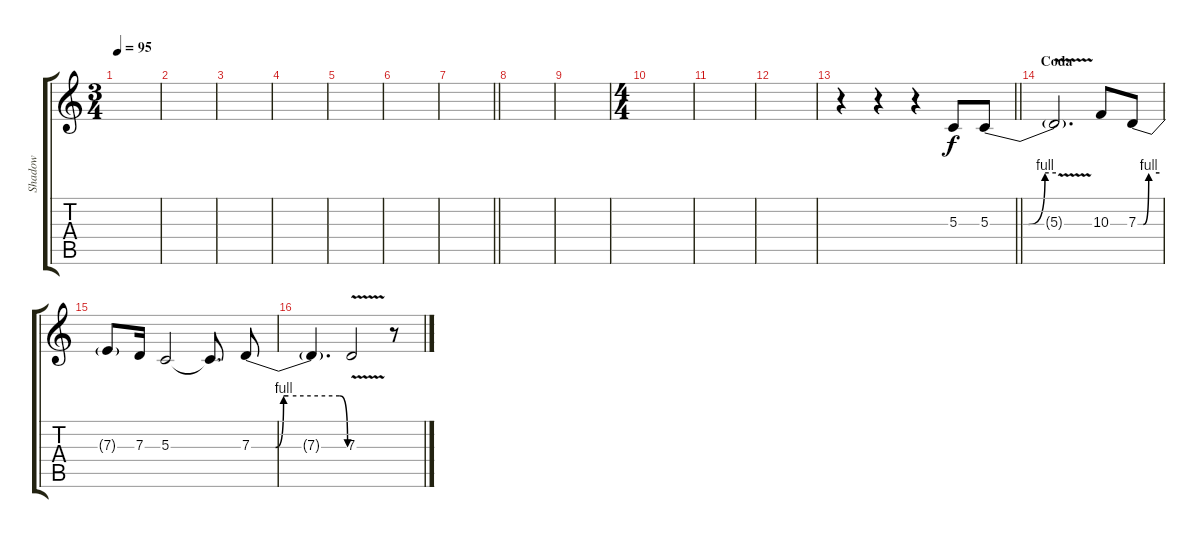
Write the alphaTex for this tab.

\track ("Shadow" "Shadow") {instrument clarinet}
\staff {score tabs}
\tuning (E4 B3 G3 D3 A2 D2) {hide}
\ts (3 4)
\tempo 95
\clef g2
\ks c
|
|
|
|
|
|
\barLineRight lightlight
|
|
|
\ts (4 4)
|
|
|
\barLineRight lightlight
r.4 r.4 r.4 5.3.8 5.3{be (custom 0 0 30 0 35 0 50 4 60 4)}.8 |
\section ("" "Coda")
5.3{v t}.2{d} 10.3.8 7.3{be (custom 0 0 15 0 30 4 60 4)}.8 |
7.3{t}.8 7.3.16 5.3.2 5.3{t}.8{d} 7.3{be (custom 0 0 15 0 20 4 23 4 37 4 55 4 60 0)}.8 |
7.3{t}.4{d} 7.3{v}.2 r.8
